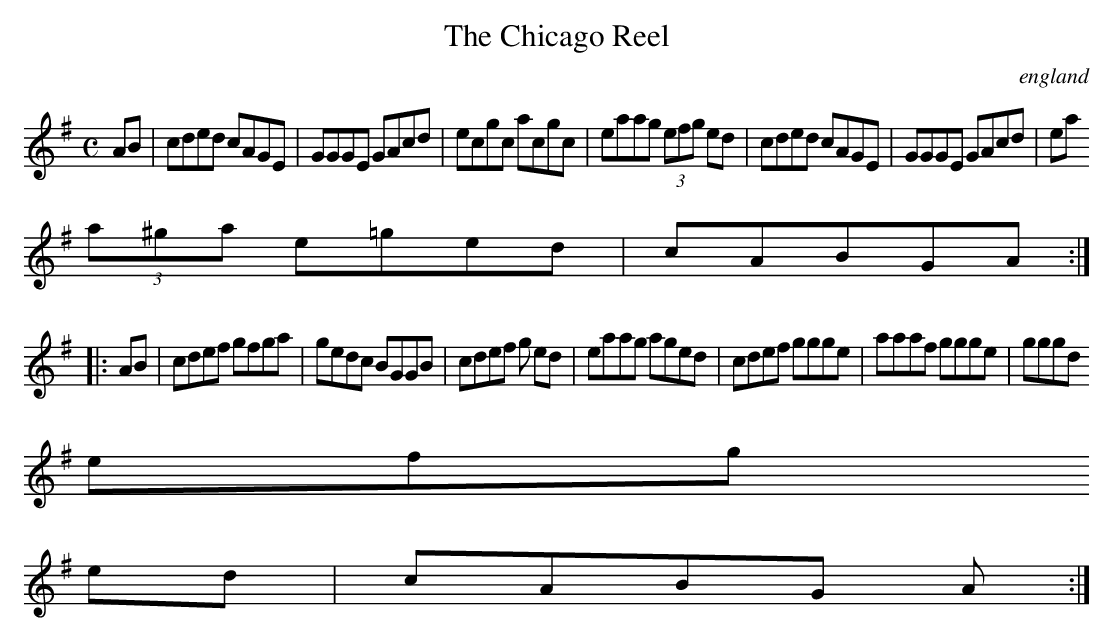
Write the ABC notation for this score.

X:1
T:The Chicago Reel
O:england
M:C
L:1/8
K:G
AB|cded cAGE|GGGE GAcd|ecgc acgc|eaag (3efg ed|cded cAGE|GGGE GAcd|ea
(3a^ga e=ged|cABGA:|
|:AB|cdef gfga|gedc BGGB|cdef g ed|eaag aged|cdef ggge|aaaf ggge|gggd (3
efg
ed|cABG A:|
